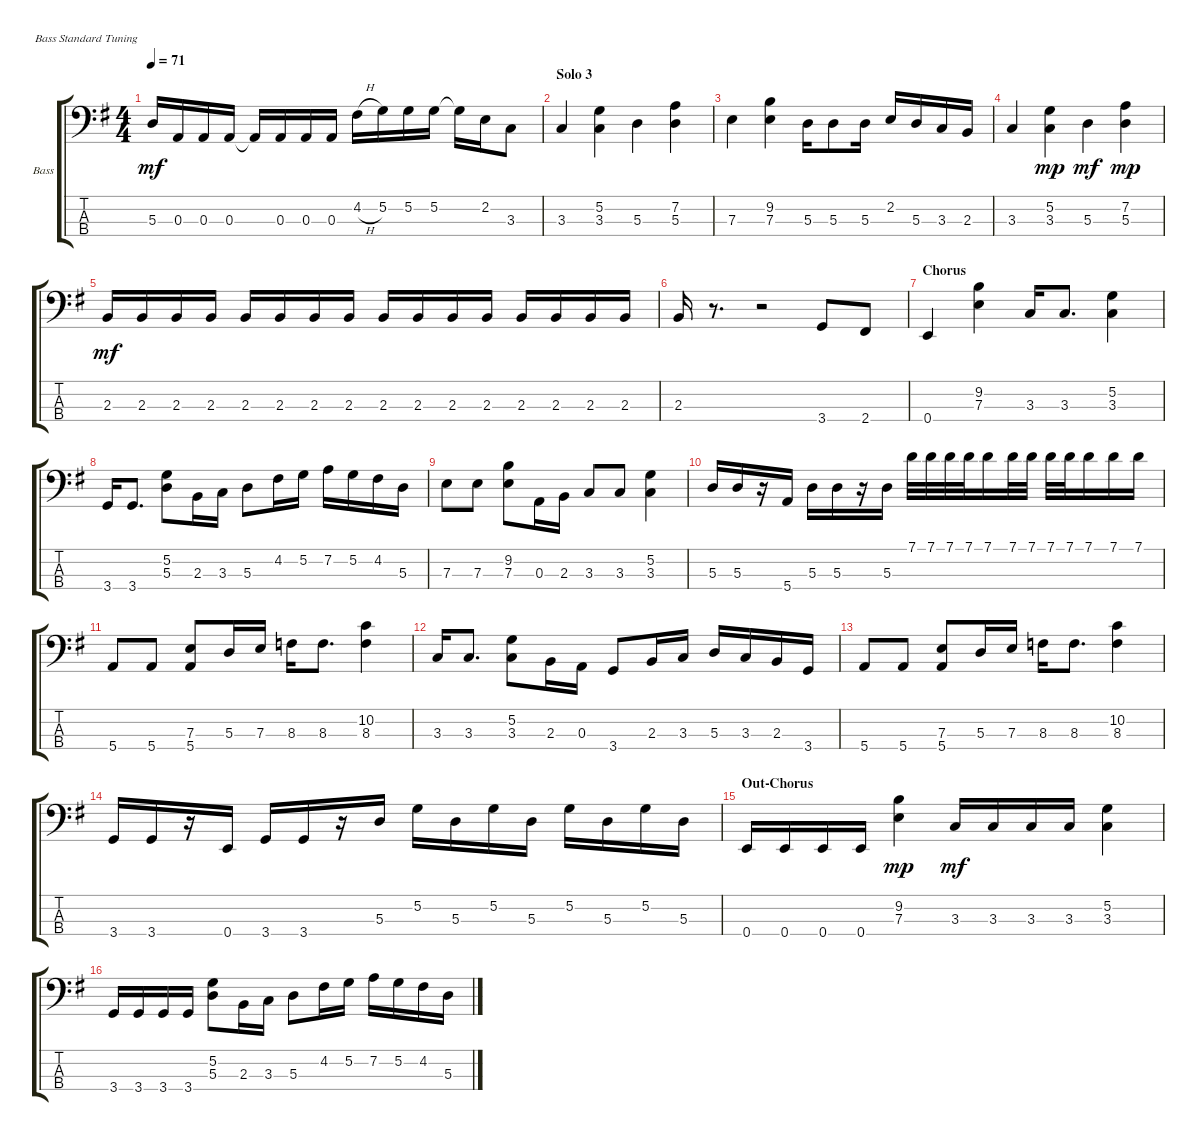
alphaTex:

\defaultSystemsLayout 4
\bracketExtendMode groupsimilarinstruments
\firstSystemTrackNameOrientation horizontal
\otherSystemsTrackNameOrientation horizontal
\track ("Bass" "Bass") {instrument electricbassfinger}
\staff {score tabs}
\tuning (G2 D2 A1 E1)
\ts (4 4)
\tempo 71
\clef f4
\ks eminor
5.3.16{dy mf} 0.3.16 0.3.16 0.3.16 0.3{t}.16 0.3.16 0.3.16 0.3.16 4.2{h}.16 5.2.16 5.2.16 5.2.16 5.2{t}.16 2.2.16 3.3.8 |
\section ("" "Solo 3")
3.3.4 (5.2 3.3).4 5.3.4 (7.2 5.3).4 |
7.3.4 (9.2 7.3).4 5.3.16 5.3.8 5.3.16 2.2.16 5.3.16 3.3.16 2.3.16 |
3.3.4 (5.2 3.3).4{dy mp} 5.3.4{dy mf} (7.2 5.3).4{dy mp} |
2.3.16{dy mf} 2.3.16 2.3.16 2.3.16 2.3.16 2.3.16 2.3.16 2.3.16 2.3.16 2.3.16 2.3.16 2.3.16 2.3.16 2.3.16 2.3.16 2.3.16 |
2.3.16 r.8{d} r.2 3.4.8 2.4.8 |
\section ("" "Chorus")
0.4.4 (9.2 7.3).4 3.3.16 3.3.8{d} (5.2 3.3).4 |
3.4.16 3.4.8{d} (5.2 5.3).8 2.3.16 3.3.16 5.3.8 4.2.16 5.2.16 7.2.16 5.2.16 4.2.16 5.3.16 |
7.3.8 7.3.8 (9.2 7.3).8 0.3.16 2.3.16 3.3.8 3.3.8 (5.2 3.3).4 |
5.3.16 5.3.16 r.16 5.4.16 5.3.16 5.3.16 r.16 5.3.16 7.1.32 7.1.32 7.1.32 7.1.32 7.1.16 7.1.32 7.1.32 7.1.32 7.1.32 7.1.16 7.1.16 7.1.16 |
5.4.8 5.4.8 (7.3 5.4).8 5.3.16 7.3.16 8.3.16 8.3.8{d} (10.2 8.3).4 |
3.3.16 3.3.8{d} (5.2 3.3).8 2.3.16 0.3.16 3.4.8 2.3.16 3.3.16 5.3.16 3.3.16 2.3.16 3.4.16 |
5.4.8 5.4.8 (7.3 5.4).8 5.3.16 7.3.16 8.3.16 8.3.8{d} (10.2 8.3).4 |
3.4.16 3.4.16 r.16 0.4.16 3.4.16 3.4.16 r.16 5.3.16 5.2.16 5.3.16 5.2.16 5.3.16 5.2.16 5.3.16 5.2.16 5.3.16 |
\section ("" "Out-Chorus")
0.4.16 0.4.16 0.4.16 0.4.16 (9.2 7.3).4{dy mp} 3.3.16{dy mf} 3.3.16 3.3.16 3.3.16 (5.2 3.3).4 |
3.4.16 3.4.16 3.4.16 3.4.16 (5.2 5.3).8 2.3.16 3.3.16 5.3.8 4.2.16 5.2.16 7.2.16 5.2.16 4.2.16 5.3.16
